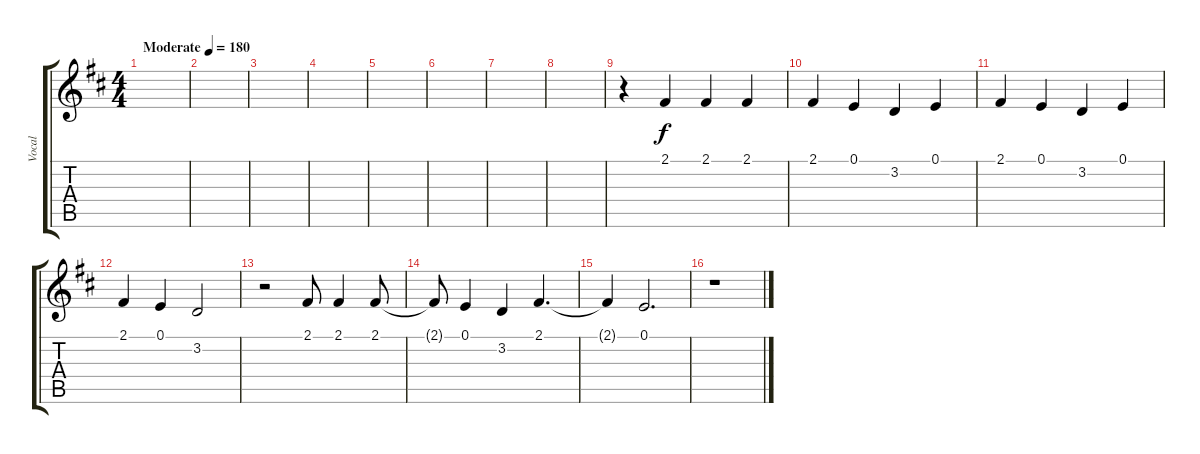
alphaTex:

\track ("Vocal" "Vocal") {instrument oboe}
\staff {score tabs}
\tuning (E4 B3 G3 D3 A2 E2) {hide}
\ts (4 4)
\tempo (180 "Moderate")
\clef g2
\ks d
|
|
|
|
|
|
|
|
r.4 2.1.4 2.1.4 2.1.4 |
2.1.4 0.1.4 3.2.4 0.1.4 |
2.1.4 0.1.4 3.2.4 0.1.4 |
2.1.4 0.1.4 3.2.2 |
r.2 2.1.8 2.1.4 2.1.8 |
2.1{t}.8 0.1.4 3.2.4 2.1.4{d} |
2.1{t}.4 0.1.2{d} |
r.1
